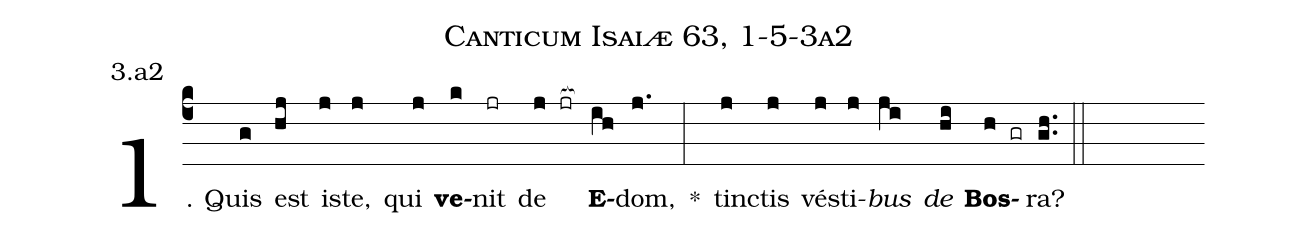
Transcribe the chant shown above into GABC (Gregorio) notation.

name: Canticum Isaiæ 63, 1-5-3a2;
annotation: 3.a2;
%%
(c4)1. Quis(g) est(hj) is(j)te,(j) qui(j) <b>ve</b>(k)nit(jr) de(j jr[ocb:1{]) <b>E</b>(ih[ocb:0}])dom,(j.) *(:) tinc(j)tis(j) vés(j)ti(j)<i>bus</i>(ji) <i>de</i>(hi) <b>Bos</b>(h gr)ra?(gh..) (::)
